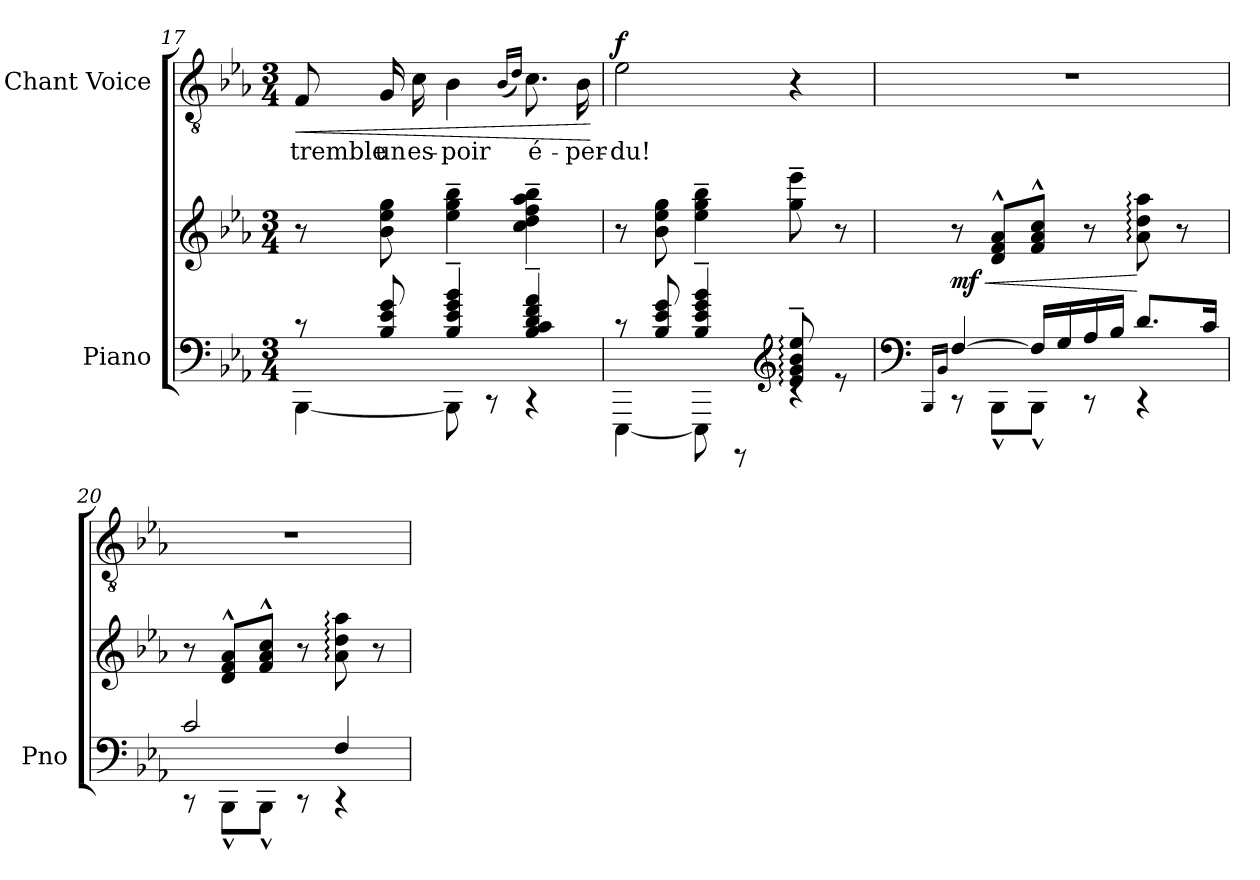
**kern	**kern	**dynam	**kern	**text	**dynam
*part2	*part2	*part2	*part1	*part1	*part1
*staff3	*staff2	*staff2/3	*staff1	*staff1	*staff1
*I"Piano	*	*	*I"Chant Voice	*	*
*I'Pno	*	*	*	*	*
*clefF4	*clefG2	*	*clefGv2	*	*
*k[b-e-a-]	*k[b-e-a-]	*	*k[b-e-a-]	*	*
*M3/4	*M3/4	*	*M3/4	*	*
=17	=17	=17	=17	=17	=17
*^	*	*	*	*	*
!	!	!	!	!	!LO:LY:b	!LO:HP:b
8r	[4BBB-\	8r	.	8F/	tremble	<
!	!	!	!	!	!LO:LY:b	!
8B-/ 8e-/ 8g/	.	8b-\ 8ee-\ 8gg\	.	16G/	un	.
!	!	!	!	!	!LO:LY:b	!
.	.	.	.	16c\	es-	.
!	!	!	!	!	!LO:LY:b	!
4B-/~ 4e-/~ 4g/~ 4b-/~	8BBB-\]	4ee-\~ 4gg\~ 4bb-\~	.	4B-\	-poir	.
.	8r	.	.	.	.	.
.	.	.	.	(<16qB-/LL	.	.
.	.	.	.	16qd/JJ)	.	.
!	!	!	!	!	!LO:LY:b	!
4B-/~ 4c/~ 4d/~ 4f/~ 4a-/~	4r	4cc\~ 4dd\~ 4ff\~ 4aa-\~ 4bb-\~	.	8.c\	é-	.
!	!	!	!	!	!LO:LY:b	!
.	.	.	.	16B-\	-per-	.
*v	*v	*	*	*	*	*
.	.	.	.	.	[
=18	=18	=18	=18	=18	=18
*^	*	*	*	*	*
!	!	!	!	!	!LO:LY:b	!LO:DY:a
8r	[4EEE-\	8r	.	2e-\	-du!	f
8B-/ 8e-/ 8g/	.	8b-\ 8ee-\ 8gg\	.	.	.	.
4B-/~ 4e-/~ 4g/~ 4b-/~	8EEE-\]	4ee-\~ 4gg\~ 4bb-\~	.	.	.	.
.	8rGGGG	.	.	.	.	.
*clefG2	*	*	*	*	*	*
8e-/:~ 8g/:~ 8b-/:~ 8ee-/:~	4rc	8gg\~ 8eee-\~	.	4r	.	.
8re	.	8r	.	.	.	.
!!LO:LB:g=z
=19	=19	=19	=19	=19	=19	=19
*clefF4	*	*	*	*	*	*
16qBBB-/LL	.	.	.	.	.	.
16qBB-/JJ	.	.	.	.	.	.
!	!	!	!LO:HP:b	!	!	!
!	!	!	!LO:DY:n=1:b	!	!	!
[4F/	8r	8r	< mf	2.r	.	.
.	8BBB-^^\L	8d/^^ 8f/^^ 8a-/^^L	.	.	.	.
16F/LL]	8BBB-^^\J	8f/^^ 8a-/^^ 8cc/^^J	.	.	.	.
16G/	.	.	.	.	.	.
16A-/	8r	8r	.	.	.	.
16B-/JJ	.	.	.	.	.	.
8.d/L	4r	8a-\: 8dd\: 8aa-\:	[	.	.	.
.	.	8r	.	.	.	.
16c/Jk	.	.	.	.	.	.
=20	=20	=20	=20	=20	=20	=20
2c/	8r	8r	.	2.r	.	.
.	8BBB-^^\L	8d/^^ 8f/^^ 8a-/^^L	.	.	.	.
.	8BBB-^^\J	8f/^^ 8a-/^^ 8cc/^^J	.	.	.	.
.	8r	8r	.	.	.	.
4F/	4r	8a-\: 8dd\: 8aa-\:	.	.	.	.
.	.	8r	.	.	.	.
*v	*v	*	*	*	*	*
=	=	=	=	=	=
*-	*-	*-	*-	*-	*-
